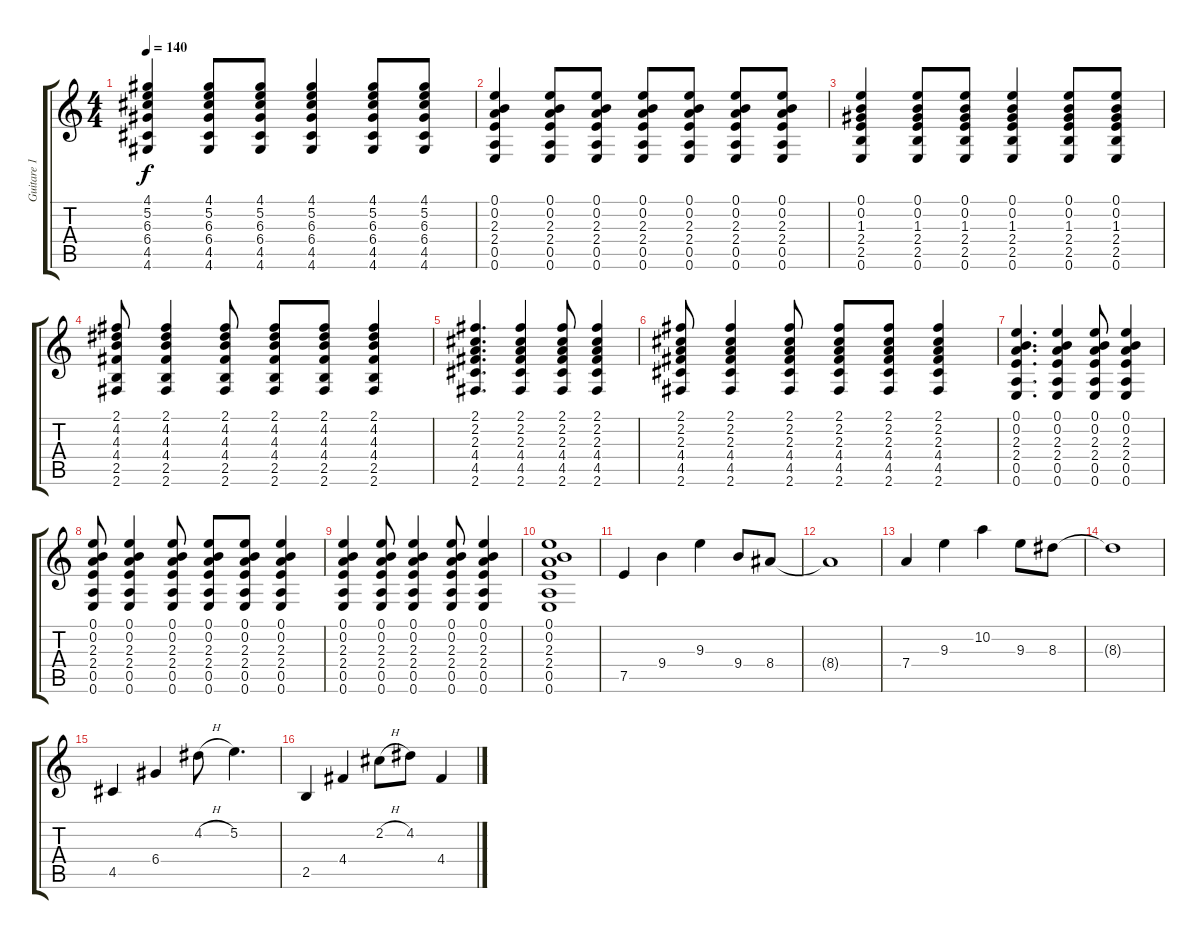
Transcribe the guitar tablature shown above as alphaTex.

\track ("Guitare 1" "Guitare 1") {instrument acousticguitarnylon}
\staff {score tabs}
\tuning (E4 B3 G3 D3 A2 E2) {hide}
\ts (4 4)
\tempo 140
\clef g2
\ks c
(4.1 5.2 6.3 6.4 4.5 4.6).4{dy f} (4.1 5.2 6.3 6.4 4.5 4.6).8 (4.1 5.2 6.3 6.4 4.5 4.6).8 (4.1 5.2 6.3 6.4 4.5 4.6).4 (4.1 5.2 6.3 6.4 4.5 4.6).8 (4.1 5.2 6.3 6.4 4.5 4.6).8 |
(0.1 0.2 2.3 2.4 0.5 0.6).4 (0.1 0.2 2.3 2.4 0.5 0.6).8 (0.1 0.2 2.3 2.4 0.5 0.6).8 (0.1 0.2 2.3 2.4 0.5 0.6).8 (0.1 0.2 2.3 2.4 0.5 0.6).8 (0.1 0.2 2.3 2.4 0.5 0.6).8 (0.1 0.2 2.3 2.4 0.5 0.6).8 |
(0.1 0.2 1.3 2.4 2.5 0.6).4 (0.1 0.2 1.3 2.4 2.5 0.6).8 (0.1 0.2 1.3 2.4 2.5 0.6).8 (0.1 0.2 1.3 2.4 2.5 0.6).4 (0.1 0.2 1.3 2.4 2.5 0.6).8 (0.1 0.2 1.3 2.4 2.5 0.6).8 |
(2.1 4.2 4.3 4.4 2.5 2.6).8 (2.1 4.2 4.3 4.4 2.5 2.6).4 (2.1 4.2 4.3 4.4 2.5 2.6).8 (2.1 4.2 4.3 4.4 2.5 2.6).8 (2.1 4.2 4.3 4.4 2.5 2.6).8 (2.1 4.2 4.3 4.4 2.5 2.6).4 |
(2.1 2.2 2.3 4.4 4.5 2.6).4{d} (2.1 2.2 2.3 4.4 4.5 2.6).4 (2.1 2.2 2.3 4.4 4.5 2.6).8 (2.1 2.2 2.3 4.4 4.5 2.6).4 |
(2.1 2.2 2.3 4.4 4.5 2.6).8 (2.1 2.2 2.3 4.4 4.5 2.6).4 (2.1 2.2 2.3 4.4 4.5 2.6).8 (2.1 2.2 2.3 4.4 4.5 2.6).8 (2.1 2.2 2.3 4.4 4.5 2.6).8 (2.1 2.2 2.3 4.4 4.5 2.6).4 |
(0.1 0.2 2.3 2.4 0.5 0.6).4{d} (0.1 0.2 2.3 2.4 0.5 0.6).4 (0.1 0.2 2.3 2.4 0.5 0.6).8 (0.1 0.2 2.3 2.4 0.5 0.6).4 |
(0.1 0.2 2.3 2.4 0.5 0.6).8 (0.1 0.2 2.3 2.4 0.5 0.6).4 (0.1 0.2 2.3 2.4 0.5 0.6).8 (0.1 0.2 2.3 2.4 0.5 0.6).8 (0.1 0.2 2.3 2.4 0.5 0.6).8 (0.1 0.2 2.3 2.4 0.5 0.6).4 |
(0.1 0.2 2.3 2.4 0.5 0.6).4 (0.1 0.2 2.3 2.4 0.5 0.6).8 (0.1 0.2 2.3 2.4 0.5 0.6).4 (0.1 0.2 2.3 2.4 0.5 0.6).8 (0.1 0.2 2.3 2.4 0.5 0.6).4 |
(0.1 0.2 2.3 2.4 0.5 0.6).1 |
7.5.4 9.4.4 9.3.4 9.4.8 8.4.8 |
8.4{t}.1 |
7.4.4 9.3.4 10.2.4 9.3.8 8.3.8 |
8.3{t}.1 |
4.5.4 6.4.4 4.2{h}.8 5.2.4{d} |
2.5.4 4.4.4 2.2{h}.8 4.2.8 4.4.4
